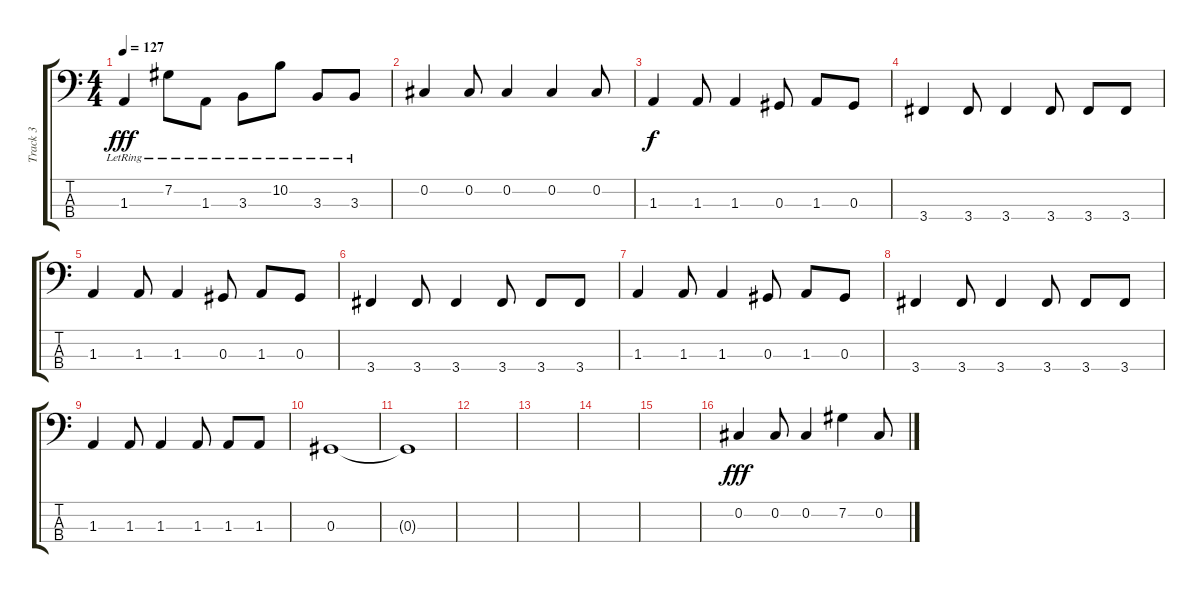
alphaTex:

\track ("Track 3" "Track 3") {instrument electricbassfinger}
\staff {score tabs}
\tuning (Gb2 Db2 Ab1 Eb1) {hide}
\ts (4 4)
\tempo 127
\clef f4
\ks c
1.3{lr}.4{dy fff} 7.2{lr}.8 1.3{lr}.8 3.3{lr}.8 10.2{lr}.8 3.3{lr}.8 3.3{lr}.8 |
0.2.4 0.2.8 0.2.4 0.2.4 0.2.8 |
1.3.4{dy f} 1.3.8 1.3.4 0.3.8 1.3.8 0.3.8 |
3.4.4 3.4.8 3.4.4 3.4.8 3.4.8 3.4.8 |
1.3.4 1.3.8 1.3.4 0.3.8 1.3.8 0.3.8 |
3.4.4 3.4.8 3.4.4 3.4.8 3.4.8 3.4.8 |
1.3.4 1.3.8 1.3.4 0.3.8 1.3.8 0.3.8 |
3.4.4 3.4.8 3.4.4 3.4.8 3.4.8 3.4.8 |
1.3.4 1.3.8 1.3.4 1.3.8 1.3.8 1.3.8 |
0.3.1 |
0.3{t}.1 |
|
|
|
|
0.2.4{dy fff} 0.2.8 0.2.4 7.2.4 0.2.8
